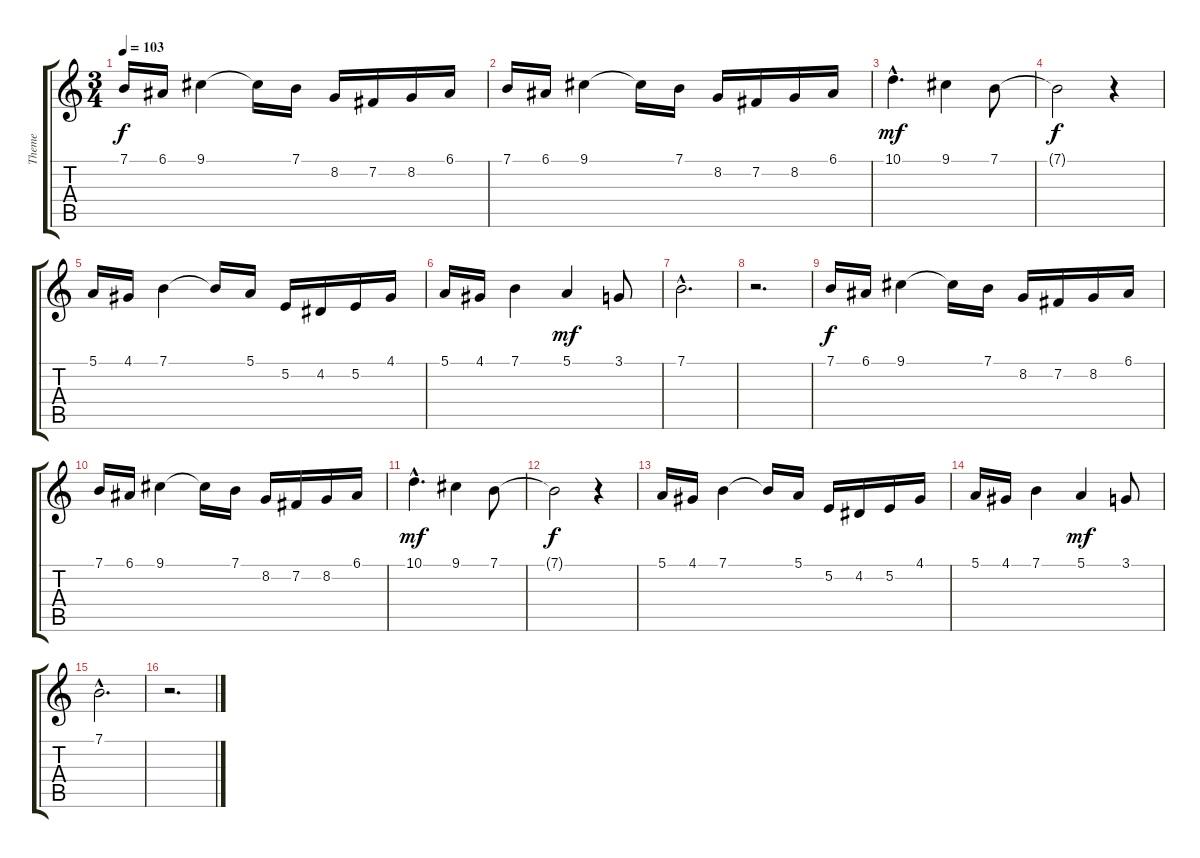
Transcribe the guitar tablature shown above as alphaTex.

\track ("Theme" "Theme") {instrument accordion}
\staff {score tabs}
\tuning (E4 B3 G3 D3 A2 E2) {hide}
\ts (3 4)
\tempo 103
\clef g2
\ks c
7.1.16{dy f} 6.1.16 9.1.4 9.1{t}.16 7.1.16 8.2.16 7.2.16 8.2.16 6.1.16 |
7.1.16 6.1.16 9.1.4 9.1{t}.16 7.1.16 8.2.16 7.2.16 8.2.16 6.1.16 |
10.1{hac}.4{d dy mf} 9.1.4 7.1.8 |
7.1{t}.2{dy f} r.4 |
5.1.16 4.1.16 7.1.4 7.1{t}.16 5.1.16 5.2.16 4.2.16 5.2.16 4.1.16 |
5.1.16 4.1.16 7.1.4 5.1.4{dy mf} 3.1.8 |
7.1{hac}.2{d} |
r.2{d} |
7.1.16{dy f} 6.1.16 9.1.4 9.1{t}.16 7.1.16 8.2.16 7.2.16 8.2.16 6.1.16 |
7.1.16 6.1.16 9.1.4 9.1{t}.16 7.1.16 8.2.16 7.2.16 8.2.16 6.1.16 |
10.1{hac}.4{d dy mf} 9.1.4 7.1.8 |
7.1{t}.2{dy f} r.4 |
5.1.16 4.1.16 7.1.4 7.1{t}.16 5.1.16 5.2.16 4.2.16 5.2.16 4.1.16 |
5.1.16 4.1.16 7.1.4 5.1.4{dy mf} 3.1.8 |
7.1{hac}.2{d} |
r.2{d}
